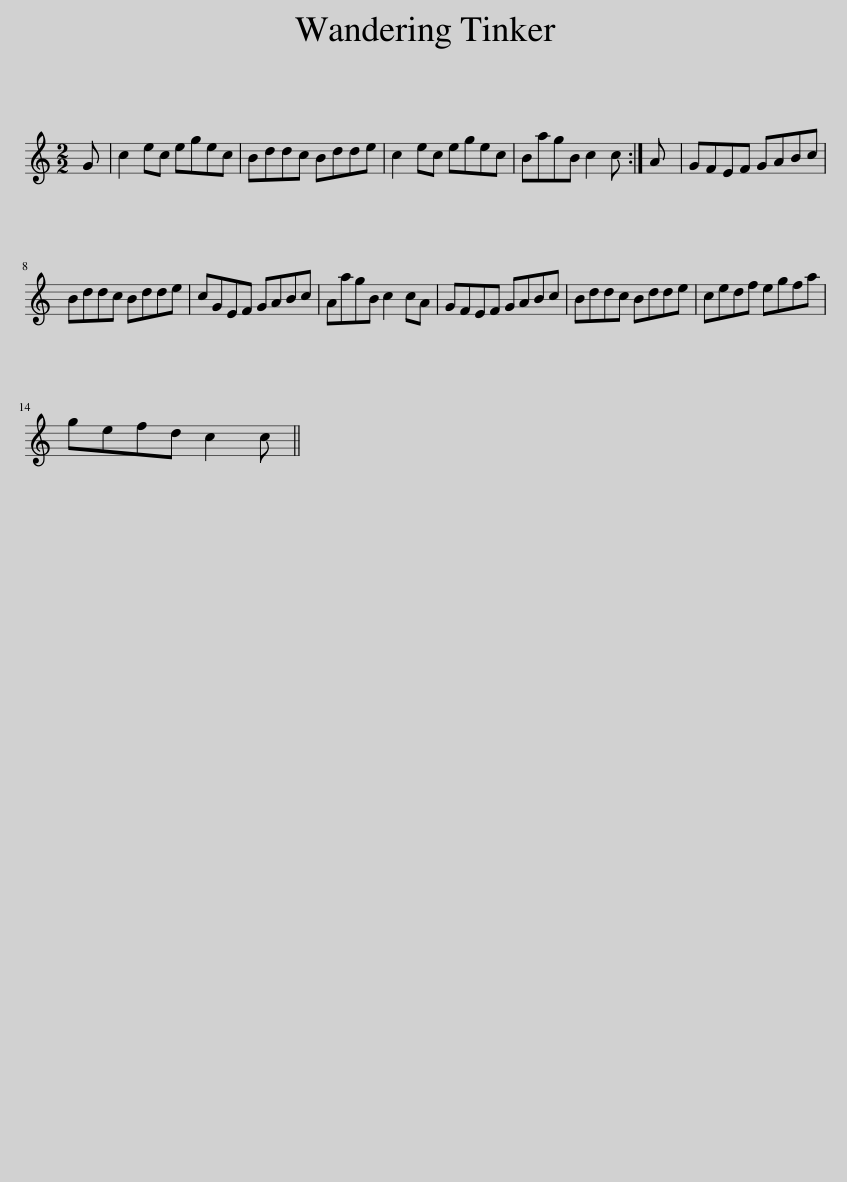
X:1
L:1/8
M:2/2
I:linebreak $
K:C
V:1 treble
V:1
 G | c2 ec egec | Bddc Bdde | c2 ec egec | BagB c2 c :| %5
 A | GFEF GABc |$ Bddc Bdde | cGEF GABc | AagB c2 cA | %10
 GFEF GABc | Bddc Bdde | cedf egfa |$ gefd c2 c || %14
